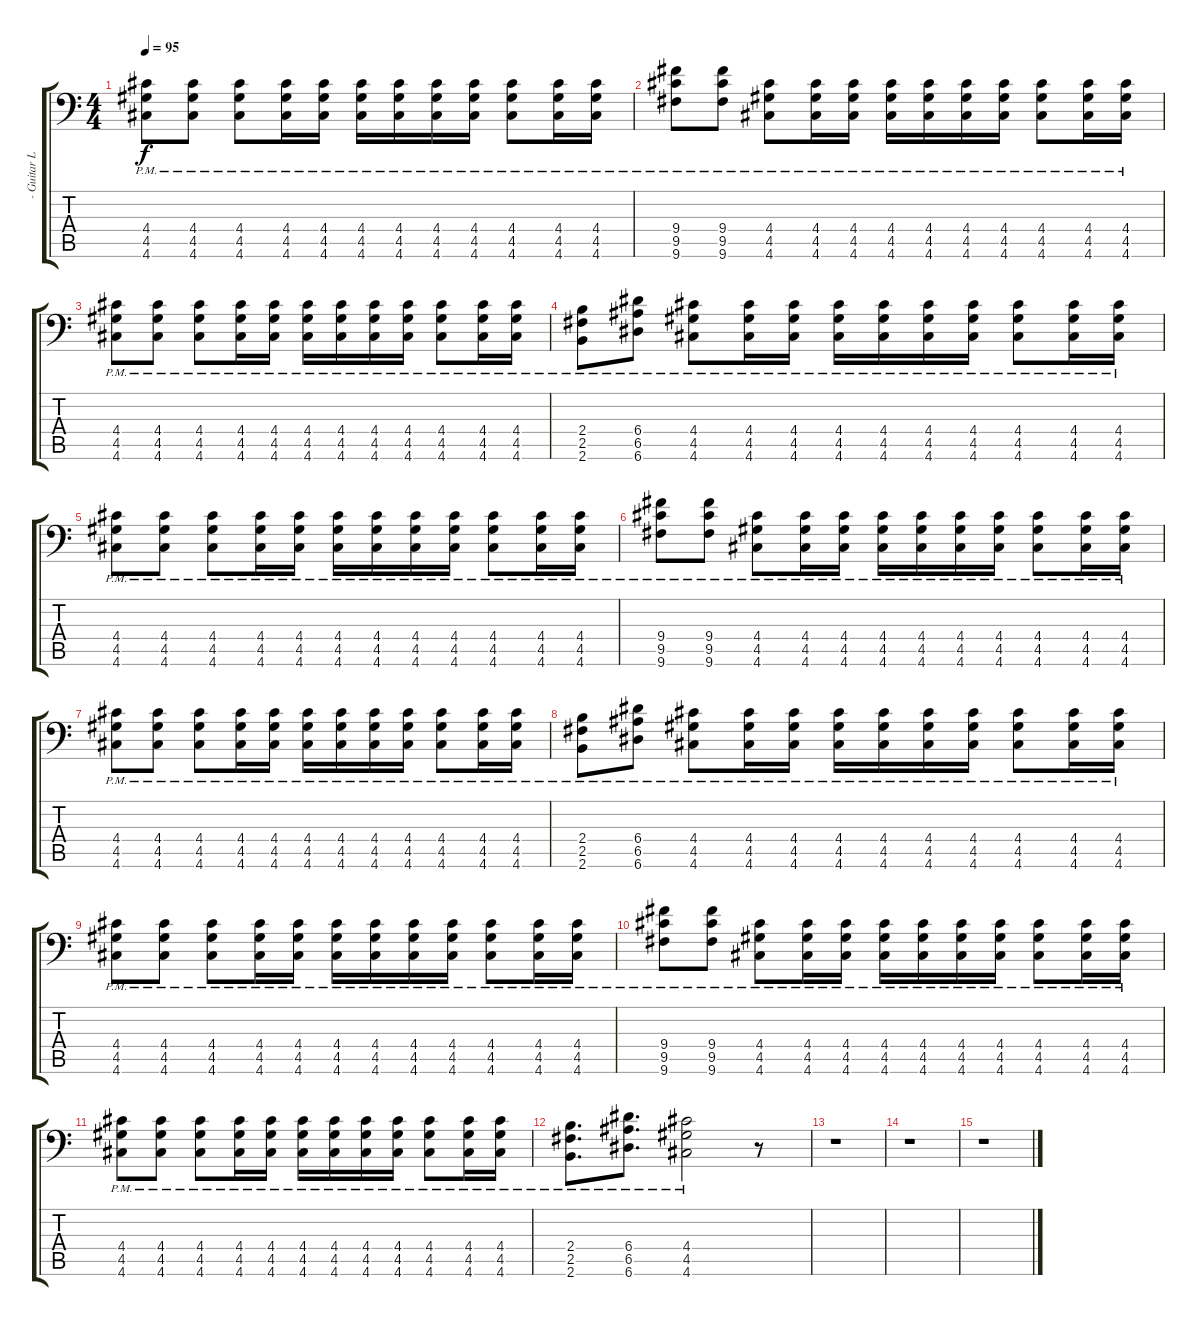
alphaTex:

\track ("- Guitar Left" "- Guitar L") {instrument distortionguitar}
\staff {score tabs}
\tuning (B3 Gb3 D3 A2 E2 A1) {hide}
\ts (4 4)
\tempo 95
\clef f4
\ks c
(4.4{pm} 4.5{pm} 4.6{pm}).8{dy f} (4.4{pm} 4.5{pm} 4.6{pm}).8 (4.4{pm} 4.5{pm} 4.6{pm}).8 (4.4{pm} 4.5{pm} 4.6{pm}).16 (4.4{pm} 4.5{pm} 4.6{pm}).16 (4.4{pm} 4.5{pm} 4.6{pm}).16 (4.4{pm} 4.5{pm} 4.6{pm}).16 (4.4{pm} 4.5{pm} 4.6{pm}).16 (4.4{pm} 4.5{pm} 4.6{pm}).16 (4.4{pm} 4.5{pm} 4.6{pm}).8 (4.4{pm} 4.5{pm} 4.6{pm}).16 (4.4{pm} 4.5{pm} 4.6{pm}).16 |
(9.4{pm} 9.5{pm} 9.6{pm}).8 (9.4{pm} 9.5{pm} 9.6{pm}).8 (4.4{pm} 4.5{pm} 4.6{pm}).8 (4.4{pm} 4.5{pm} 4.6{pm}).16 (4.4{pm} 4.5{pm} 4.6{pm}).16 (4.4{pm} 4.5{pm} 4.6{pm}).16 (4.4{pm} 4.5{pm} 4.6{pm}).16 (4.4{pm} 4.5{pm} 4.6{pm}).16 (4.4{pm} 4.5{pm} 4.6{pm}).16 (4.4{pm} 4.5{pm} 4.6{pm}).8 (4.4{pm} 4.5{pm} 4.6{pm}).16 (4.4{pm} 4.5{pm} 4.6{pm}).16 |
(4.4{pm} 4.5{pm} 4.6{pm}).8 (4.4{pm} 4.5{pm} 4.6{pm}).8 (4.4{pm} 4.5{pm} 4.6{pm}).8 (4.4{pm} 4.5{pm} 4.6{pm}).16 (4.4{pm} 4.5{pm} 4.6{pm}).16 (4.4{pm} 4.5{pm} 4.6{pm}).16 (4.4{pm} 4.5{pm} 4.6{pm}).16 (4.4{pm} 4.5{pm} 4.6{pm}).16 (4.4{pm} 4.5{pm} 4.6{pm}).16 (4.4{pm} 4.5{pm} 4.6{pm}).8 (4.4{pm} 4.5{pm} 4.6{pm}).16 (4.4{pm} 4.5{pm} 4.6{pm}).16 |
(2.4{pm} 2.5{pm} 2.6{pm}).8 (6.4{pm} 6.5{pm} 6.6{pm}).8 (4.4{pm} 4.5{pm} 4.6{pm}).8 (4.4{pm} 4.5{pm} 4.6{pm}).16 (4.4{pm} 4.5{pm} 4.6{pm}).16 (4.4{pm} 4.5{pm} 4.6{pm}).16 (4.4{pm} 4.5{pm} 4.6{pm}).16 (4.4{pm} 4.5{pm} 4.6{pm}).16 (4.4{pm} 4.5{pm} 4.6{pm}).16 (4.4{pm} 4.5{pm} 4.6{pm}).8 (4.4{pm} 4.5{pm} 4.6{pm}).16 (4.4{pm} 4.5{pm} 4.6{pm}).16 |
(4.4{pm} 4.5{pm} 4.6{pm}).8 (4.4{pm} 4.5{pm} 4.6{pm}).8 (4.4{pm} 4.5{pm} 4.6{pm}).8 (4.4{pm} 4.5{pm} 4.6{pm}).16 (4.4{pm} 4.5{pm} 4.6{pm}).16 (4.4{pm} 4.5{pm} 4.6{pm}).16 (4.4{pm} 4.5{pm} 4.6{pm}).16 (4.4{pm} 4.5{pm} 4.6{pm}).16 (4.4{pm} 4.5{pm} 4.6{pm}).16 (4.4{pm} 4.5{pm} 4.6{pm}).8 (4.4{pm} 4.5{pm} 4.6{pm}).16 (4.4{pm} 4.5{pm} 4.6{pm}).16 |
(9.4{pm} 9.5{pm} 9.6{pm}).8 (9.4{pm} 9.5{pm} 9.6{pm}).8 (4.4{pm} 4.5{pm} 4.6{pm}).8 (4.4{pm} 4.5{pm} 4.6{pm}).16 (4.4{pm} 4.5{pm} 4.6{pm}).16 (4.4{pm} 4.5{pm} 4.6{pm}).16 (4.4{pm} 4.5{pm} 4.6{pm}).16 (4.4{pm} 4.5{pm} 4.6{pm}).16 (4.4{pm} 4.5{pm} 4.6{pm}).16 (4.4{pm} 4.5{pm} 4.6{pm}).8 (4.4{pm} 4.5{pm} 4.6{pm}).16 (4.4{pm} 4.5{pm} 4.6{pm}).16 |
(4.4{pm} 4.5{pm} 4.6{pm}).8 (4.4{pm} 4.5{pm} 4.6{pm}).8 (4.4{pm} 4.5{pm} 4.6{pm}).8 (4.4{pm} 4.5{pm} 4.6{pm}).16 (4.4{pm} 4.5{pm} 4.6{pm}).16 (4.4{pm} 4.5{pm} 4.6{pm}).16 (4.4{pm} 4.5{pm} 4.6{pm}).16 (4.4{pm} 4.5{pm} 4.6{pm}).16 (4.4{pm} 4.5{pm} 4.6{pm}).16 (4.4{pm} 4.5{pm} 4.6{pm}).8 (4.4{pm} 4.5{pm} 4.6{pm}).16 (4.4{pm} 4.5{pm} 4.6{pm}).16 |
(2.4{pm} 2.5{pm} 2.6{pm}).8 (6.4{pm} 6.5{pm} 6.6{pm}).8 (4.4{pm} 4.5{pm} 4.6{pm}).8 (4.4{pm} 4.5{pm} 4.6{pm}).16 (4.4{pm} 4.5{pm} 4.6{pm}).16 (4.4{pm} 4.5{pm} 4.6{pm}).16 (4.4{pm} 4.5{pm} 4.6{pm}).16 (4.4{pm} 4.5{pm} 4.6{pm}).16 (4.4{pm} 4.5{pm} 4.6{pm}).16 (4.4{pm} 4.5{pm} 4.6{pm}).8 (4.4{pm} 4.5{pm} 4.6{pm}).16 (4.4{pm} 4.5{pm} 4.6{pm}).16 |
(4.4{pm} 4.5{pm} 4.6{pm}).8 (4.4{pm} 4.5{pm} 4.6{pm}).8 (4.4{pm} 4.5{pm} 4.6{pm}).8 (4.4{pm} 4.5{pm} 4.6{pm}).16 (4.4{pm} 4.5{pm} 4.6{pm}).16 (4.4{pm} 4.5{pm} 4.6{pm}).16 (4.4{pm} 4.5{pm} 4.6{pm}).16 (4.4{pm} 4.5{pm} 4.6{pm}).16 (4.4{pm} 4.5{pm} 4.6{pm}).16 (4.4{pm} 4.5{pm} 4.6{pm}).8 (4.4{pm} 4.5{pm} 4.6{pm}).16 (4.4{pm} 4.5{pm} 4.6{pm}).16 |
(9.4{pm} 9.5{pm} 9.6{pm}).8 (9.4{pm} 9.5{pm} 9.6{pm}).8 (4.4{pm} 4.5{pm} 4.6{pm}).8 (4.4{pm} 4.5{pm} 4.6{pm}).16 (4.4{pm} 4.5{pm} 4.6{pm}).16 (4.4{pm} 4.5{pm} 4.6{pm}).16 (4.4{pm} 4.5{pm} 4.6{pm}).16 (4.4{pm} 4.5{pm} 4.6{pm}).16 (4.4{pm} 4.5{pm} 4.6{pm}).16 (4.4{pm} 4.5{pm} 4.6{pm}).8 (4.4{pm} 4.5{pm} 4.6{pm}).16 (4.4{pm} 4.5{pm} 4.6{pm}).16 |
(4.4{pm} 4.5{pm} 4.6{pm}).8 (4.4{pm} 4.5{pm} 4.6{pm}).8 (4.4{pm} 4.5{pm} 4.6{pm}).8 (4.4{pm} 4.5{pm} 4.6{pm}).16 (4.4{pm} 4.5{pm} 4.6{pm}).16 (4.4{pm} 4.5{pm} 4.6{pm}).16 (4.4{pm} 4.5{pm} 4.6{pm}).16 (4.4{pm} 4.5{pm} 4.6{pm}).16 (4.4{pm} 4.5{pm} 4.6{pm}).16 (4.4{pm} 4.5{pm} 4.6{pm}).8 (4.4{pm} 4.5{pm} 4.6{pm}).16 (4.4{pm} 4.5{pm} 4.6{pm}).16 |
(2.4{pm} 2.5{pm} 2.6{pm}).8{d} (6.4{pm} 6.5{pm} 6.6{pm}).8{d} (4.4{pm} 4.5{pm} 4.6{pm}).2 r.8 |
r.1 |
r.1 |
r.1
